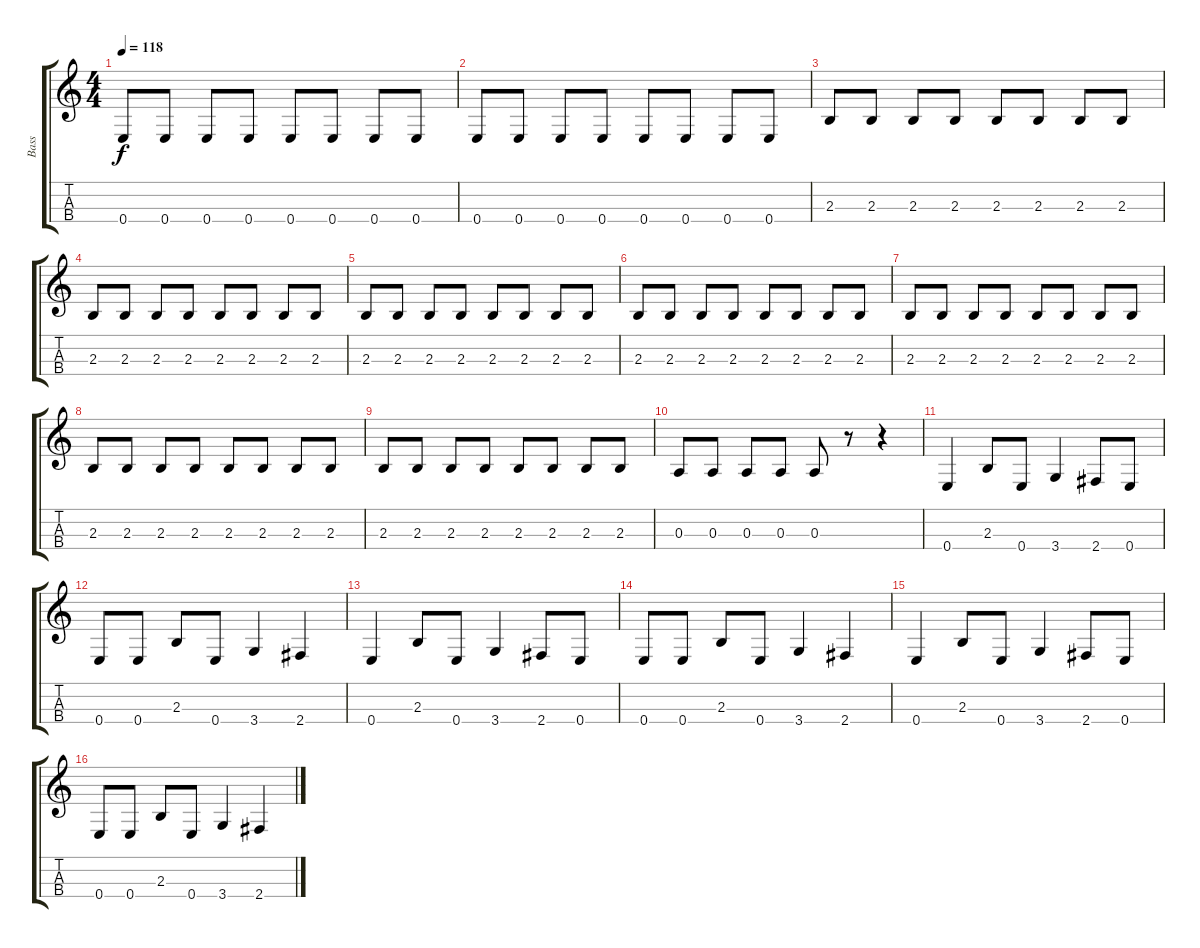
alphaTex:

\track ("Bass" "Bass") {instrument fretlessbass}
\staff {score tabs}
\tuning (D3 D3 A2 E2) {hide}
\ts (4 4)
\tempo 118
\clef g2
\ks c
0.4.8{dy f} 0.4.8 0.4.8 0.4.8 0.4.8 0.4.8 0.4.8 0.4.8 |
0.4.8 0.4.8 0.4.8 0.4.8 0.4.8 0.4.8 0.4.8 0.4.8 |
2.3.8 2.3.8 2.3.8 2.3.8 2.3.8 2.3.8 2.3.8 2.3.8 |
2.3.8 2.3.8 2.3.8 2.3.8 2.3.8 2.3.8 2.3.8 2.3.8 |
2.3.8 2.3.8 2.3.8 2.3.8 2.3.8 2.3.8 2.3.8 2.3.8 |
2.3.8 2.3.8 2.3.8 2.3.8 2.3.8 2.3.8 2.3.8 2.3.8 |
2.3.8 2.3.8 2.3.8 2.3.8 2.3.8 2.3.8 2.3.8 2.3.8 |
2.3.8 2.3.8 2.3.8 2.3.8 2.3.8 2.3.8 2.3.8 2.3.8 |
2.3.8 2.3.8 2.3.8 2.3.8 2.3.8 2.3.8 2.3.8 2.3.8 |
0.3.8 0.3.8 0.3.8 0.3.8 0.3.8 r.8 r.4 |
0.4.4 2.3.8 0.4.8 3.4.4 2.4.8 0.4.8 |
0.4.8 0.4.8 2.3.8 0.4.8 3.4.4 2.4.4 |
0.4.4 2.3.8 0.4.8 3.4.4 2.4.8 0.4.8 |
0.4.8 0.4.8 2.3.8 0.4.8 3.4.4 2.4.4 |
0.4.4 2.3.8 0.4.8 3.4.4 2.4.8 0.4.8 |
0.4.8 0.4.8 2.3.8 0.4.8 3.4.4 2.4.4
